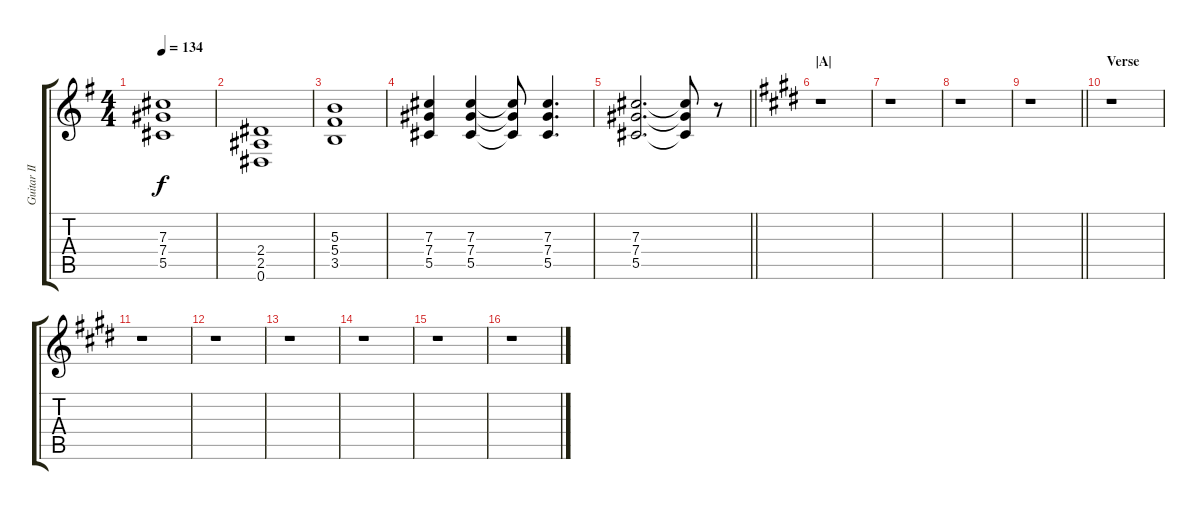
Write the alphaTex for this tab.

\track ("Guitar II" "Guitar II") {instrument distortionguitar}
\staff {score tabs}
\tuning (Eb4 Bb3 Gb3 Db3 Ab2 Eb2) {hide}
\ts (4 4)
\tempo 134
\clef g2
\ks eminor
(7.3 7.4 5.5).1{dy f} |
(2.4 2.5 0.6).1 |
(5.3 5.4 3.5).1 |
(7.3 7.4 5.5).4 (7.3 7.4 5.5).4 (7.3{t} 7.4{t} 5.5{t}).8 (7.3 7.4 5.5).4{d} |
\barLineRight lightlight
(7.3 7.4 5.5).2{d} (7.3{t} 7.4{t} 5.5{t}).8 r.8 |
\section ("" "|A|")
\ks e
r.1 |
r.1 |
r.1 |
\barLineRight lightlight
r.1 |
\section ("" "Verse")
r.1 |
r.1 |
r.1 |
r.1 |
r.1 |
r.1 |
r.1
